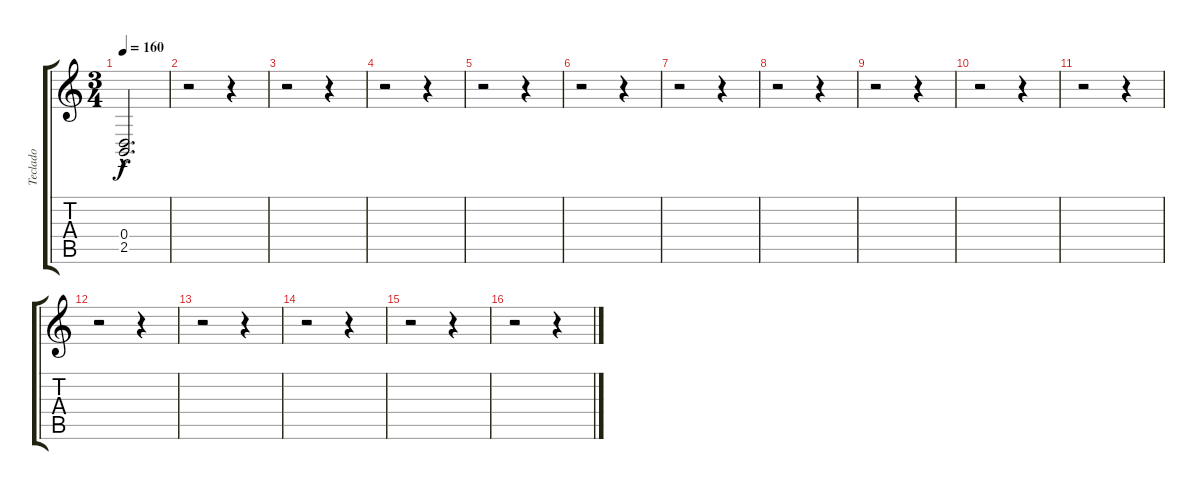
\track ("Teclado" "Teclado") {instrument applause}
\staff {score tabs}
\tuning (E4 B3 G3 D3 A2 E2) {hide}
\ts (3 4)
\tempo 160
\clef g2
\ks c
(0.4{hac t} 2.5{hac t}).2{d dy f volume 5} |
r.2 r.4 |
r.2 r.4 |
r.2 r.4 |
r.2 r.4 |
r.2 r.4 |
r.2 r.4 |
r.2 r.4 |
r.2 r.4 |
r.2 r.4 |
r.2 r.4 |
r.2 r.4 |
r.2 r.4 |
r.2 r.4 |
r.2 r.4 |
r.2 r.4
